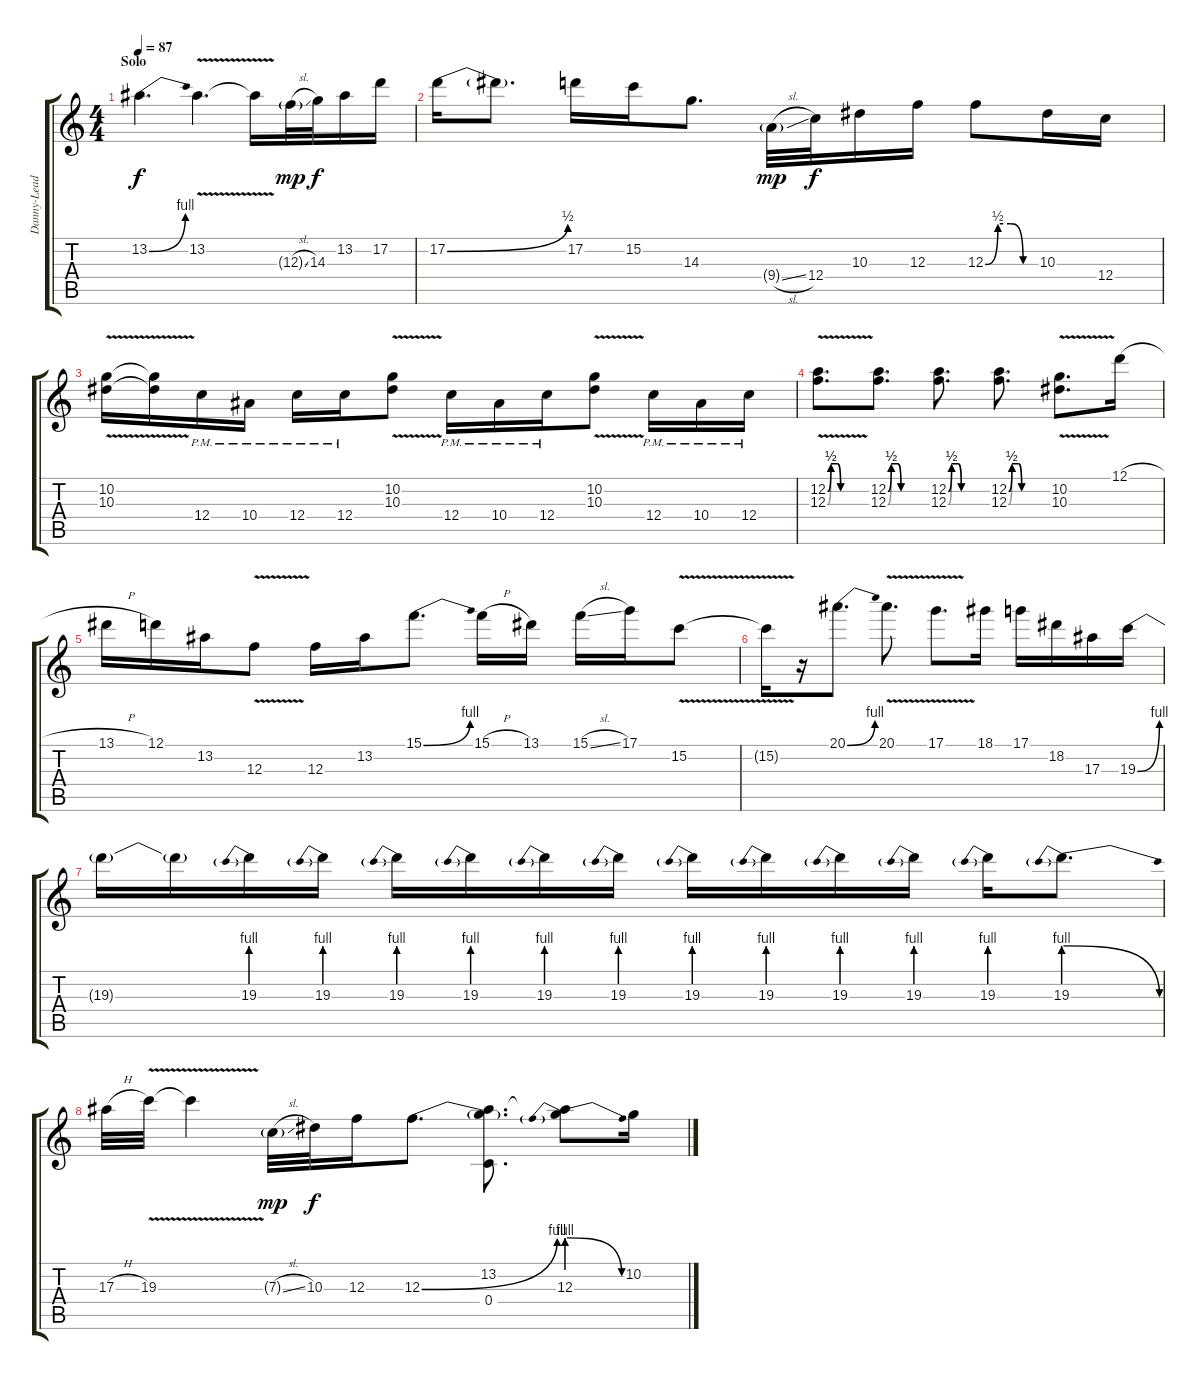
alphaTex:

\track ("Danny-Lead" "Danny-Lead") {instrument distortionguitar}
\staff {score tabs}
\tuning (D4 A3 F3 C3 G2 C2) {hide}
\ts (4 4)
\section ("" "Solo")
\tempo 87
\clef g2
\ks c
13.2{be (bend 0 0 60 4)}.4{d dy f} 13.2{v}.4{d} 13.2{t}.16 12.3{sl g}.32{dy mp} 14.3.32{dy f} 13.2.16 17.2.16 |
17.2{be (bend 0 0 60 2)}.16 17.2{t}.8{d} 17.2.16 15.2.16 14.3.8{d} 9.4{sl g}.32{dy mp} 12.4.32{dy f} 10.3.16 12.3.16 12.3{be (custom 0 0 15 2 30 2 45 0 60 0)}.8 10.3.16 12.4.16 |
(10.2{v} 10.3{v}).16 (10.2{t} 10.3{t}).16 12.4{pm}.16 10.4{pm}.16 12.4{pm}.16 12.4{pm}.16 (10.2{v} 10.3{v}).8 12.4{pm}.16 10.4{pm}.16 12.4{pm}.16 (10.2{v} 10.3{v}).8 12.4{pm}.16 10.4{pm}.16 12.4{pm}.16 |
(12.2{be (custom 0 0 5 2 15 2 20 0 60 0) v} 12.3{be (custom 0 0 5 2 15 2 20 0 60 0) v}).8{d} (12.2{be (custom 0 0 5 2 15 2 20 0 60 0)} 12.3{be (custom 0 0 5 2 15 2 20 0 60 0)}).8{d} (12.2{be (custom 0 0 5 2 15 2 20 0 60 0)} 12.3{be (custom 0 0 5 2 15 2 20 0 60 0)}).8{d} (12.2{be (custom 0 0 5 2 15 2 20 0 60 0)} 12.3{be (custom 0 0 5 2 15 2 20 0 60 0)}).8{d} (10.2{v} 10.3{v}).8{d} 12.1{h}.16 |
13.1{h}.16 12.1.16 13.2.16 12.3{v}.8 12.3.16 13.2.16 15.1{be (bend 0 0 60 4)}.8{d} 15.1{h}.16 13.1.16 15.1{sl}.16 17.1.16 15.2{v}.8 |
15.2{t}.16 r.16 20.1{be (bend 0 0 60 4)}.8{d} 20.1{v}.8{d} 17.1{v}.8{d} 18.1.16 17.1.16 18.2.16 17.3.16 19.3{be (bend 0 0 60 4)}.16 |
19.3{t}.16 19.3{t}.16 19.3{be (prebend 0 4 60 4)}.16 19.3{be (prebend 0 4 60 4)}.16 19.3{be (prebend 0 4 60 4)}.16 19.3{be (prebend 0 4 60 4)}.16 19.3{be (prebend 0 4 60 4)}.16 19.3{be (prebend 0 4 60 4)}.16 19.3{be (prebend 0 4 60 4)}.16 19.3{be (prebend 0 4 60 4)}.16 19.3{be (prebend 0 4 60 4)}.16 19.3{be (prebend 0 4 60 4)}.16 19.3{be (prebend 0 4 60 4)}.16 19.3{be (prebendrelease 0 4 60 0)}.8{d} |
17.3{h}.32 19.3{v}.32 19.3{t}.4 7.3{sl g}.32{dy mp} 10.3.32{dy f} 12.3.16 12.3{be (bend 0 0 60 4)}.8{d} (13.2 12.3{t} 0.4).8{d} (13.2{t} 12.3{be (prebendrelease 0 4 60 0)}).8 10.2.16
